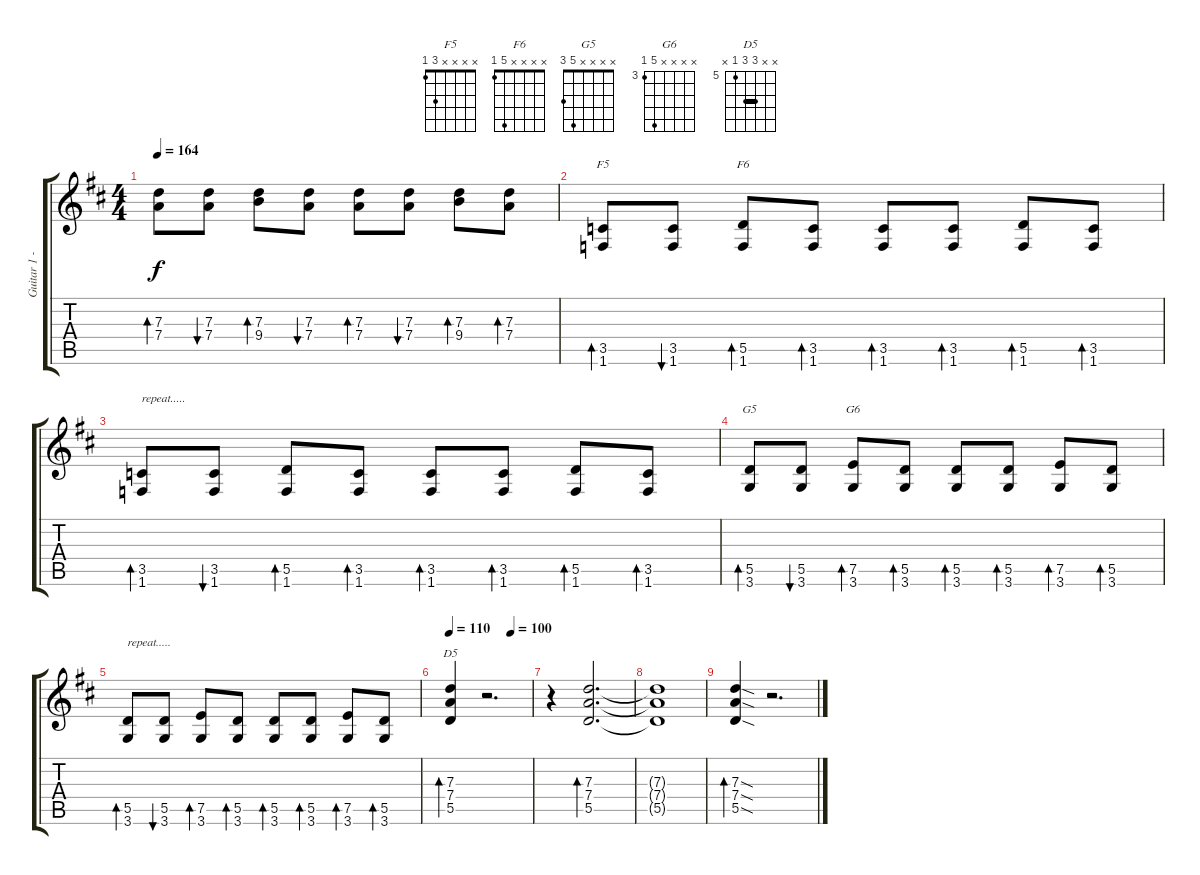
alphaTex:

\track ("Guitar 1 - Frey" "Guitar 1 -") {instrument distortionguitar}
\staff {score tabs}
\tuning (E4 B3 G3 D3 A2 E2) {hide}
\chord ("F5" x x x x 3 1)
\chord ("F6" x x x x 5 1)
\chord ("G5" x x x x 5 3)
\chord ("G6" x x x x 7 3) {firstfret 3}
\chord ("D5" x x 7 7 5 x) {firstfret 5 barre 7}
\ts (4 4)
\tempo 164
\clef g2
\ks d
(7.3 7.4).8{bd 30 dy f} (7.3 7.4).8{bu 30} (7.3 9.4).8{bd 30} (7.3 7.4).8{bu 30} (7.3 7.4).8{bd 30} (7.3 7.4).8{bu 30} (7.3 9.4).8{bd 30} (7.3 7.4).8{bd 30} |
(3.5 1.6).8{bd 30 ch "F5"} (3.5 1.6).8{bu 30} (5.5 1.6).8{bd 30 ch "F6"} (3.5 1.6).8{bd 30} (3.5 1.6).8{bd 30} (3.5 1.6).8{bd 30} (5.5 1.6).8{bd 30} (3.5 1.6).8{bd 30} |
(3.5 1.6).8{bd 30 txt "repeat....."} (3.5 1.6).8{bu 30} (5.5 1.6).8{bd 30} (3.5 1.6).8{bd 30} (3.5 1.6).8{bd 30} (3.5 1.6).8{bd 30} (5.5 1.6).8{bd 30} (3.5 1.6).8{bd 30} |
(5.5 3.6).8{bd 30 ch "G5"} (5.5 3.6).8{bu 30} (7.5 3.6).8{bd 30 ch "G6"} (5.5 3.6).8{bd 30} (5.5 3.6).8{bd 30} (5.5 3.6).8{bd 30} (7.5 3.6).8{bd 30} (5.5 3.6).8{bd 30} |
(5.5 3.6).8{bd 30 txt "repeat....."} (5.5 3.6).8{bu 30} (7.5 3.6).8{bd 30} (5.5 3.6).8{bd 30} (5.5 3.6).8{bd 30} (5.5 3.6).8{bd 30} (7.5 3.6).8{bd 30} (5.5 3.6).8{bd 30} |
\tempo 110
\tempo (100 0.75)
(7.3 7.4 5.5).4{bd 60 ch "D5"} r.2{d} |
r.4 (7.3 7.4 5.5).2{d bd 60} |
(7.3{t} 7.4{t} 5.5{t}).1 |
(7.3{sod} 7.4{sod} 5.5{sod}).4{bd 60} r.2{d}
